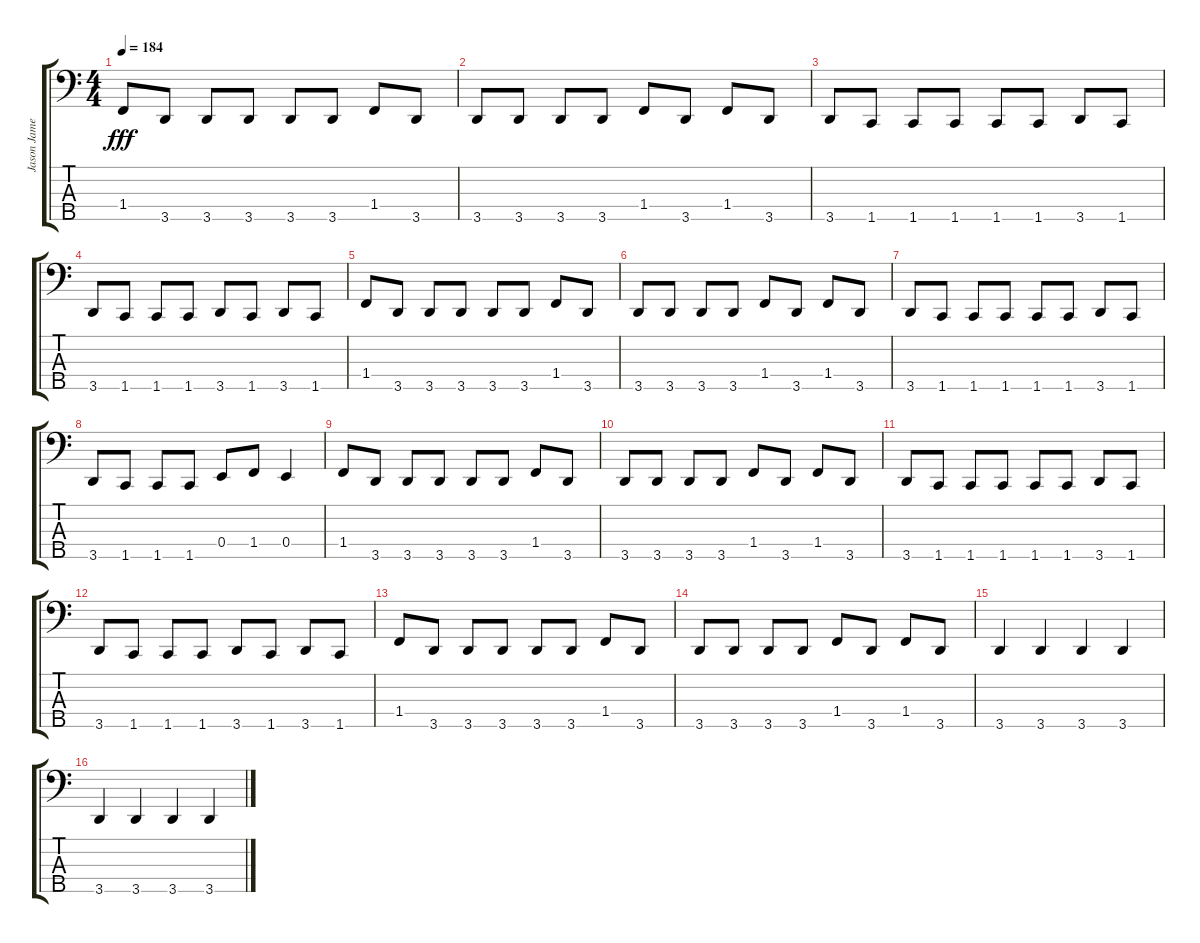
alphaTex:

\track ("Jason James" "Jason Jame") {instrument electricbasspick}
\staff {score tabs}
\tuning (G2 D2 A1 E1 B0) {hide}
\ts (4 4)
\tempo 184
\clef f4
\ks c
1.4.8{dy fff} 3.5.8 3.5.8 3.5.8 3.5.8 3.5.8 1.4.8 3.5.8 |
3.5.8 3.5.8 3.5.8 3.5.8 1.4.8 3.5.8 1.4.8 3.5.8 |
3.5.8 1.5.8 1.5.8 1.5.8 1.5.8 1.5.8 3.5.8 1.5.8 |
3.5.8 1.5.8 1.5.8 1.5.8 3.5.8 1.5.8 3.5.8 1.5.8 |
1.4.8 3.5.8 3.5.8 3.5.8 3.5.8 3.5.8 1.4.8 3.5.8 |
3.5.8 3.5.8 3.5.8 3.5.8 1.4.8 3.5.8 1.4.8 3.5.8 |
3.5.8 1.5.8 1.5.8 1.5.8 1.5.8 1.5.8 3.5.8 1.5.8 |
3.5.8 1.5.8 1.5.8 1.5.8 0.4.8 1.4.8 0.4.4 |
1.4.8 3.5.8 3.5.8 3.5.8 3.5.8 3.5.8 1.4.8 3.5.8 |
3.5.8 3.5.8 3.5.8 3.5.8 1.4.8 3.5.8 1.4.8 3.5.8 |
3.5.8 1.5.8 1.5.8 1.5.8 1.5.8 1.5.8 3.5.8 1.5.8 |
3.5.8 1.5.8 1.5.8 1.5.8 3.5.8 1.5.8 3.5.8 1.5.8 |
1.4.8 3.5.8 3.5.8 3.5.8 3.5.8 3.5.8 1.4.8 3.5.8 |
3.5.8 3.5.8 3.5.8 3.5.8 1.4.8 3.5.8 1.4.8 3.5.8 |
3.5.4 3.5.4 3.5.4 3.5.4 |
3.5.4 3.5.4 3.5.4 3.5.4
